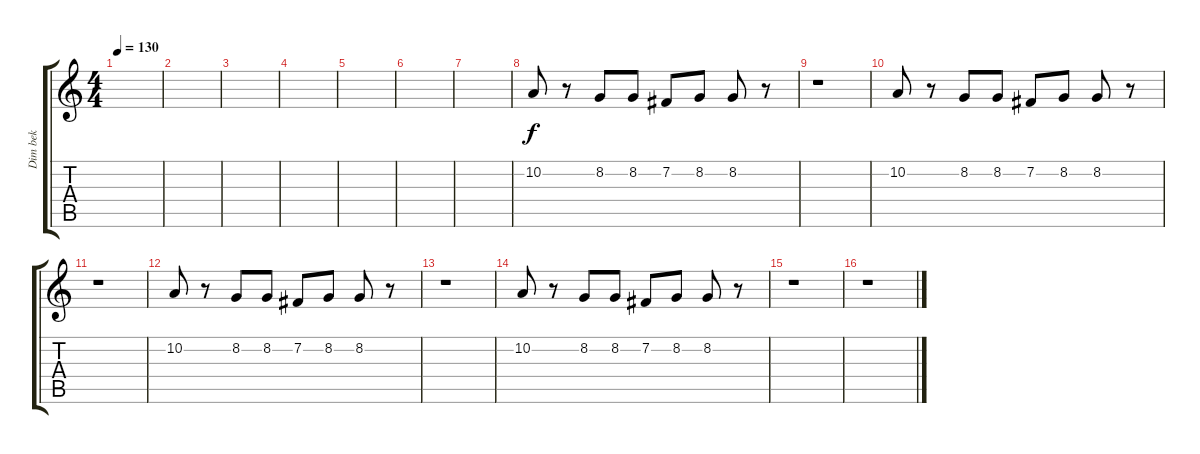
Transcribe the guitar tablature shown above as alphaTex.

\track ("Dim bek" "Dim bek") {instrument baritonesax}
\staff {score tabs}
\tuning (E4 B3 G3 D3 A2 E2) {hide}
\ts (4 4)
\tempo 130
\clef g2
\ks c
|
|
|
|
|
|
|
10.2.8 r.8 8.2.8 8.2.8 7.2.8 8.2.8 8.2.8 r.8 |
r.1 |
10.2.8 r.8 8.2.8 8.2.8 7.2.8 8.2.8 8.2.8 r.8 |
r.1 |
10.2.8 r.8 8.2.8 8.2.8 7.2.8 8.2.8 8.2.8 r.8 |
r.1 |
10.2.8 r.8 8.2.8 8.2.8 7.2.8 8.2.8 8.2.8 r.8 |
r.1 |
r.1
